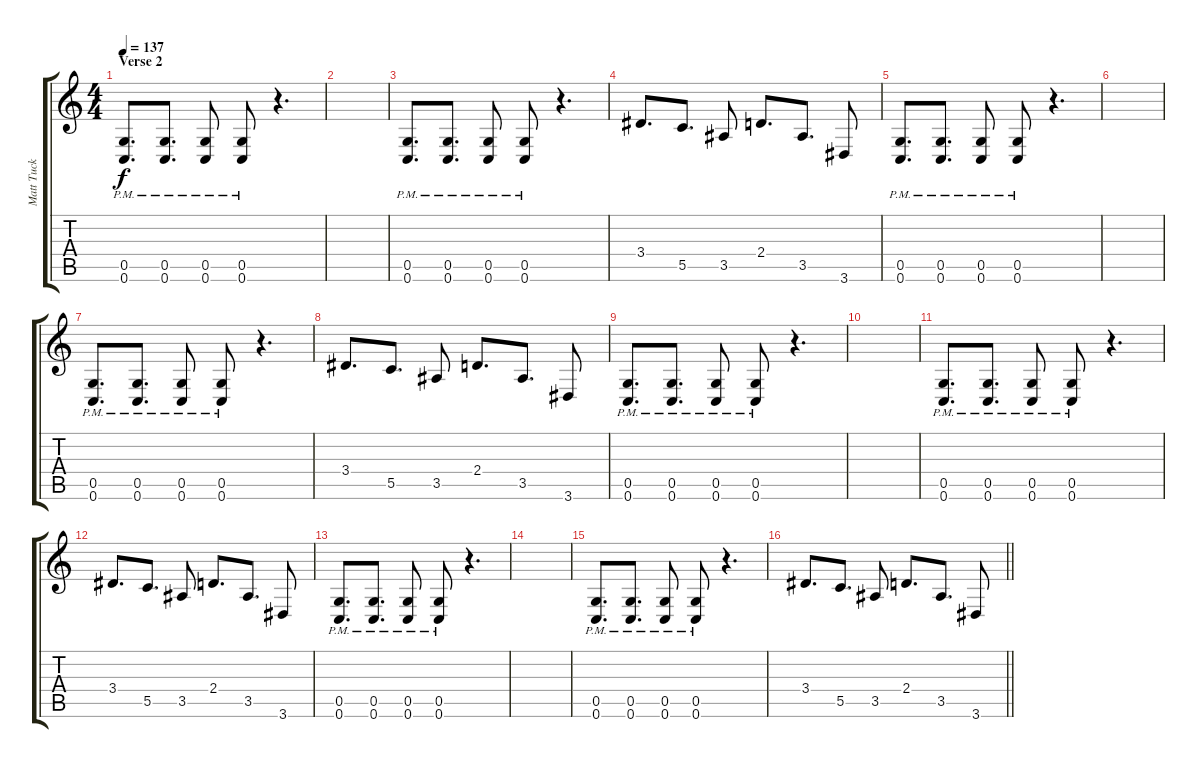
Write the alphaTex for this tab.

\track ("Matt Tuck (Rhythm Guitar)" "Matt Tuck ") {instrument distortionguitar}
\staff {score tabs}
\tuning (D4 A3 F3 C3 G2 C2) {hide}
\ts (4 4)
\section ("" "Verse 2")
\tempo 137
\clef g2
\ks c
(0.5{pm} 0.6{pm}).8{d dy f} (0.5{pm} 0.6{pm}).8{d} (0.5{pm} 0.6{pm}).8 (0.5{pm} 0.6{pm}).8 r.4{d} |
|
(0.5{pm} 0.6{pm}).8{d} (0.5{pm} 0.6{pm}).8{d} (0.5{pm} 0.6{pm}).8 (0.5{pm} 0.6{pm}).8 r.4{d} |
3.4.8{d} 5.5.8{d} 3.5.8 2.4.8{d} 3.5.8{d} 3.6.8 |
(0.5{pm} 0.6{pm}).8{d} (0.5{pm} 0.6{pm}).8{d} (0.5{pm} 0.6{pm}).8 (0.5{pm} 0.6{pm}).8 r.4{d} |
|
(0.5{pm} 0.6{pm}).8{d} (0.5{pm} 0.6{pm}).8{d} (0.5{pm} 0.6{pm}).8 (0.5{pm} 0.6{pm}).8 r.4{d} |
3.4.8{d} 5.5.8{d} 3.5.8 2.4.8{d} 3.5.8{d} 3.6.8 |
(0.5{pm} 0.6{pm}).8{d} (0.5{pm} 0.6{pm}).8{d} (0.5{pm} 0.6{pm}).8 (0.5{pm} 0.6{pm}).8 r.4{d} |
|
(0.5{pm} 0.6{pm}).8{d} (0.5{pm} 0.6{pm}).8{d} (0.5{pm} 0.6{pm}).8 (0.5{pm} 0.6{pm}).8 r.4{d} |
3.4.8{d} 5.5.8{d} 3.5.8 2.4.8{d} 3.5.8{d} 3.6.8 |
(0.5{pm} 0.6{pm}).8{d} (0.5{pm} 0.6{pm}).8{d} (0.5{pm} 0.6{pm}).8 (0.5{pm} 0.6{pm}).8 r.4{d} |
|
(0.5{pm} 0.6{pm}).8{d} (0.5{pm} 0.6{pm}).8{d} (0.5{pm} 0.6{pm}).8 (0.5{pm} 0.6{pm}).8 r.4{d} |
\barLineRight lightlight
3.4.8{d} 5.5.8{d} 3.5.8 2.4.8{d} 3.5.8{d} 3.6.8
